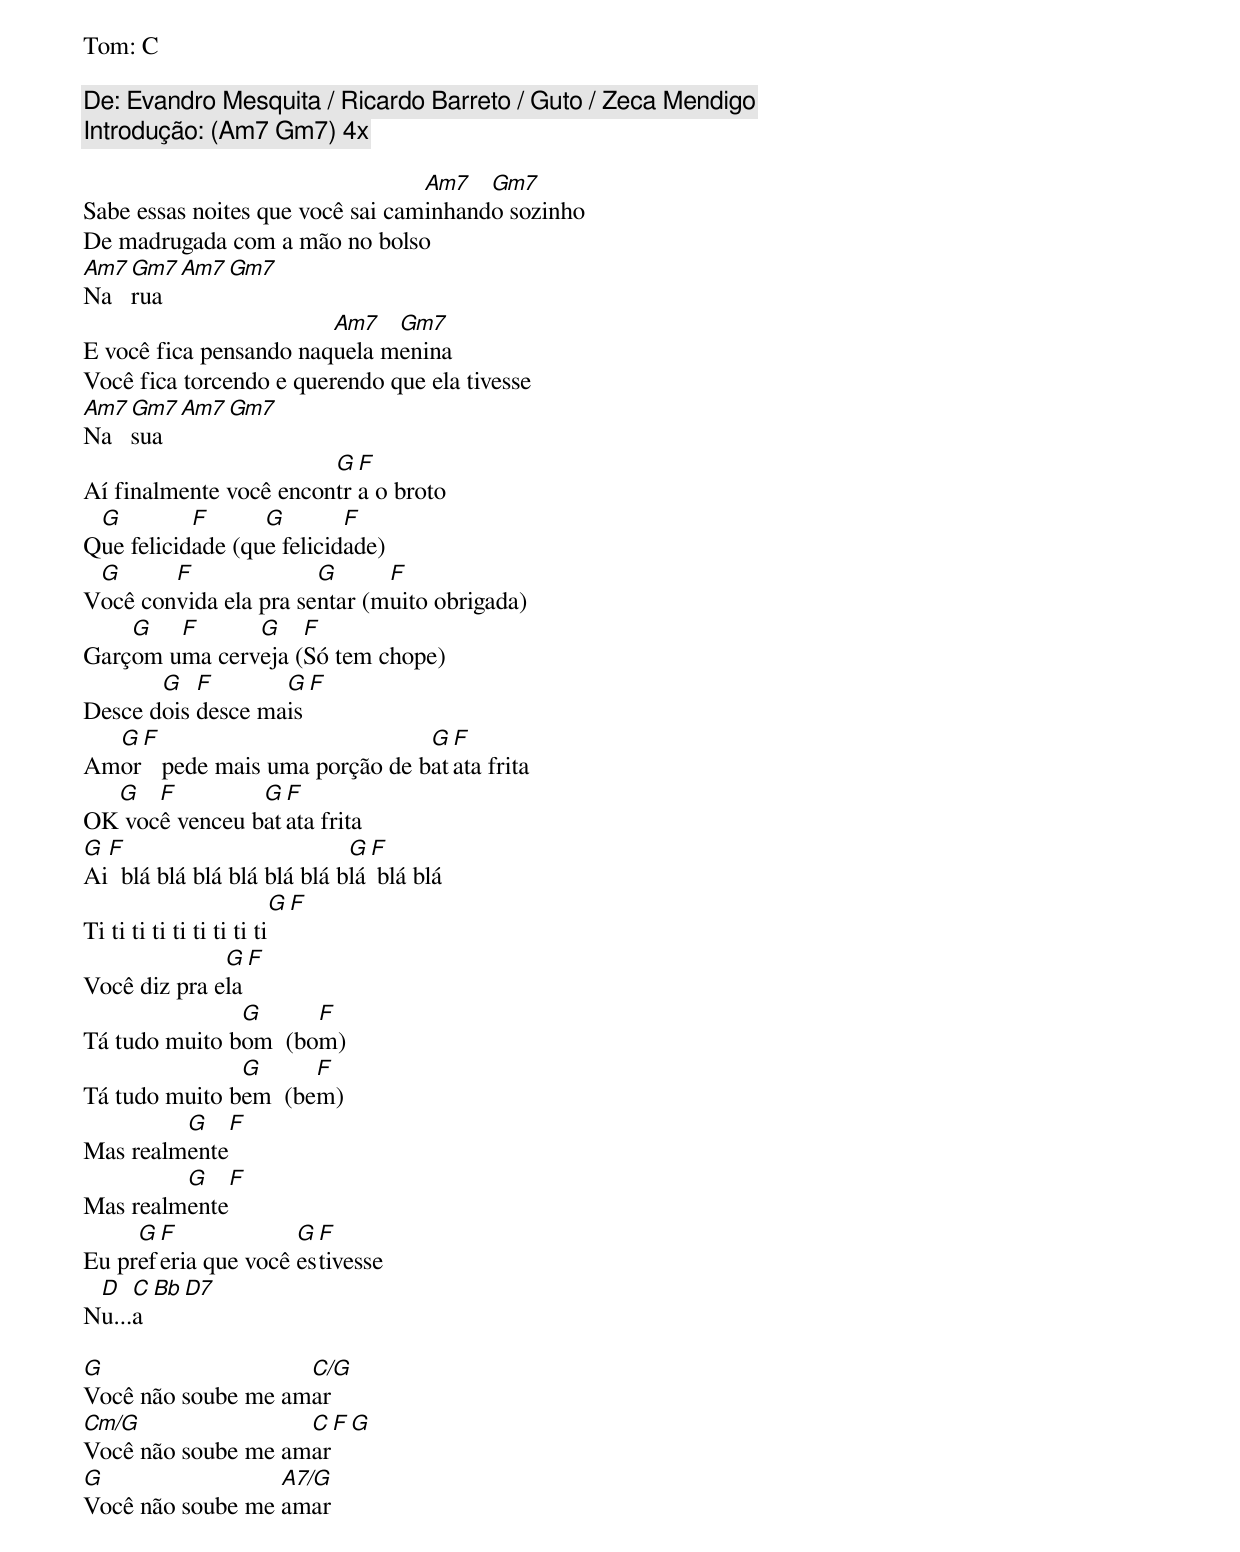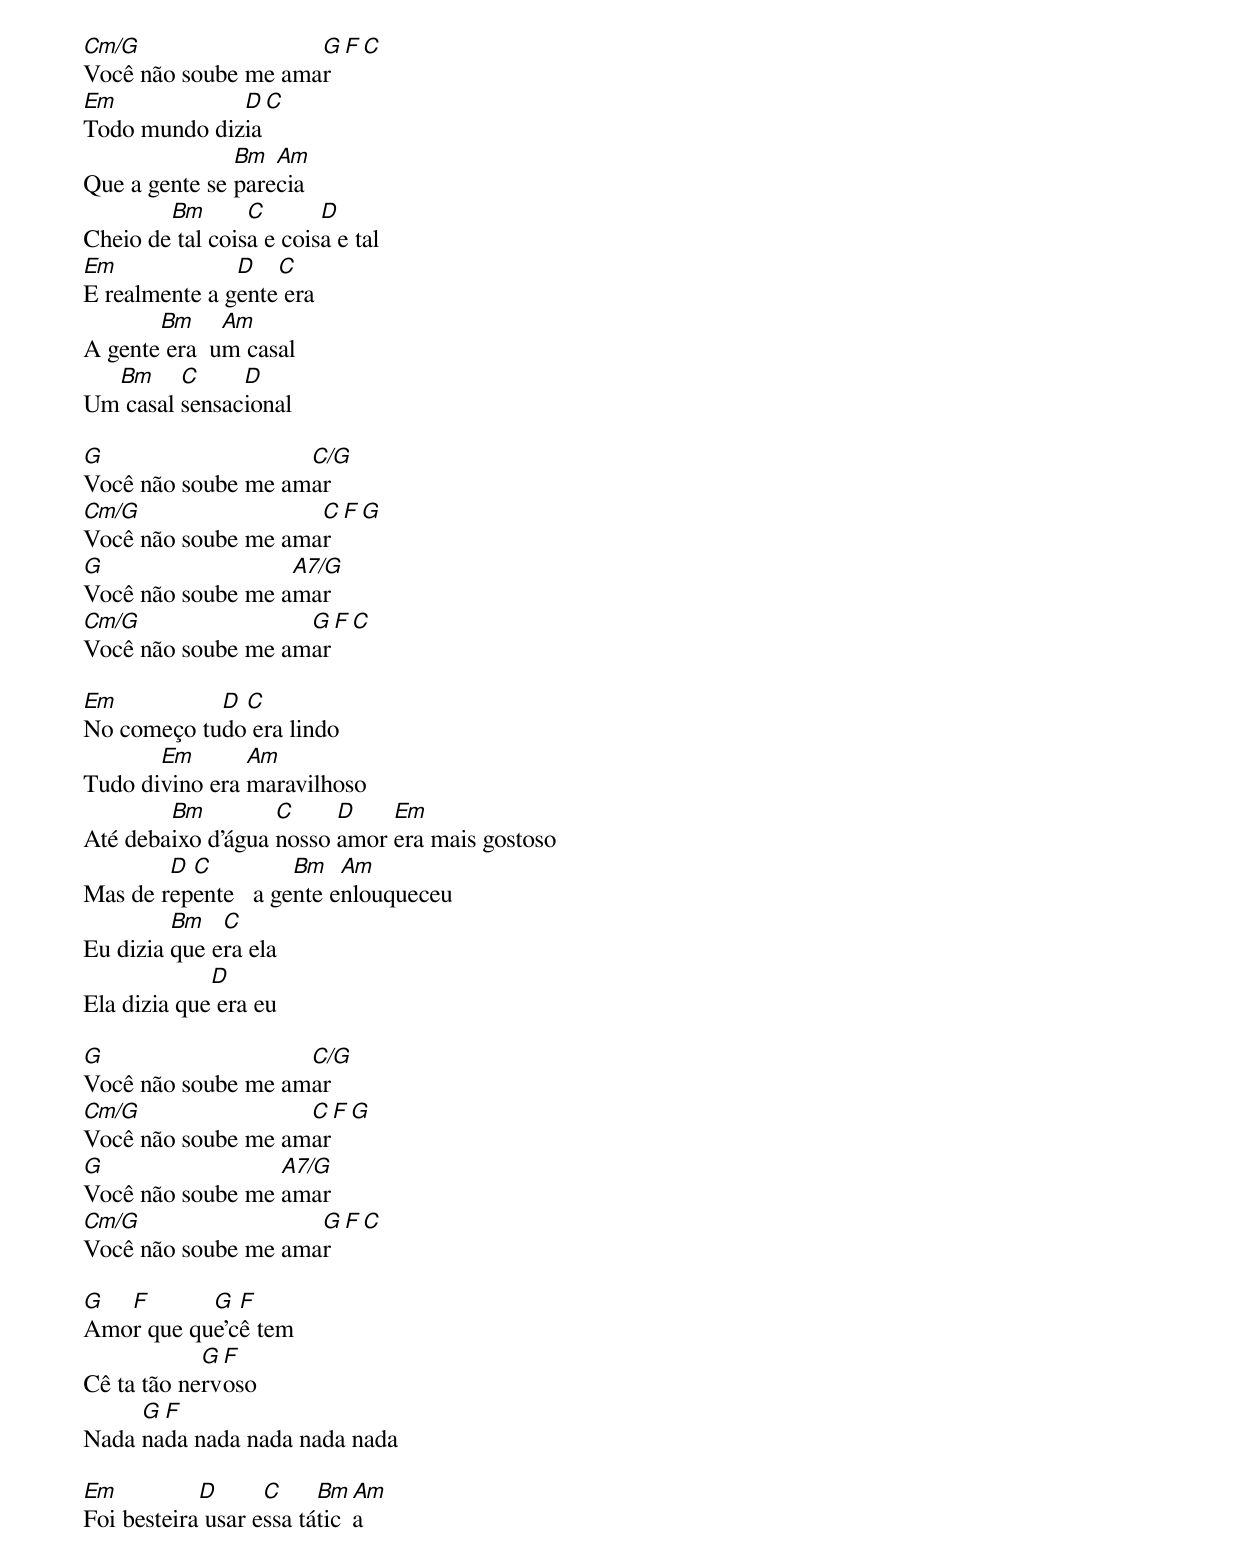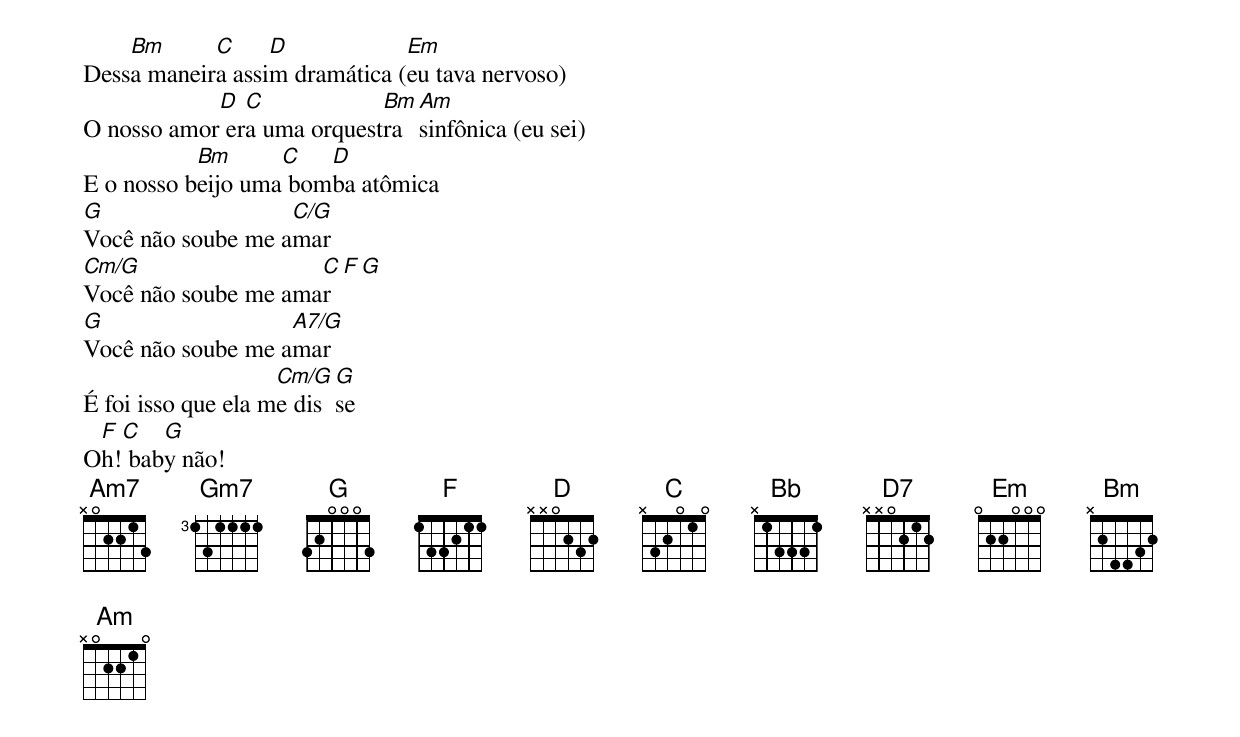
Tom: C

De: Evandro Mesquita / Ricardo Barreto / Guto / Zeca Mendigo
Introdução: (Am7 Gm7) 4x

                                  Am7   Gm7
Sabe essas noites que você sai caminhando sozinho
De madrugada com a mão no bolso
Am7 Gm7 Am7 Gm7
Na  rua
                        Am7   Gm7
E você fica pensando naquela menina
Você fica torcendo e querendo que ela tivesse
Am7 Gm7 Am7 Gm7
Na  sua
                        G F
Aí finalmente você encontra o broto
 G         F      G        F
Que felicidade (que felicidade)
 G      F              G      F
Você convida ela pra sentar (muito obrigada)
    G   F      G    F
Garçom uma cerveja (Só tem chope)
       G   F       G   F
Desce dois desce mais
  G F                           G F
Amor   pede mais uma porção de batata frita
  G   F         G F
OK você venceu batata frita
G F                          G F
Ai  blá blá blá blá blá blá blá blá blá
                          G F
Ti ti ti ti ti ti ti ti ti
              G F
Você diz pra ela
               G      F
Tá tudo muito bom  (bom)
               G      F
Tá tudo muito bem  (bem)
         G    F
Mas realmente
         G    F
Mas realmente
     G F             G F
Eu preferia que você estivesse
 D   C Bb D7
Nu...a

G                   C/G
Você não soube me amar
Cm/G                C  F G
Você não soube me amar
G                 A7/G
Você não soube me amar
Cm/G                 G  F C
Você não soube me amar
Em            D C
Todo mundo dizia
               Bm  Am
Que a gente se parecia
        Bm       C       D
Cheio de tal coisa e coisa e tal
Em             D   C
E realmente a gente era
       Bm     Am
A gente era  um casal
  Bm     C     D
Um casal sensacional

G                   C/G
Você não soube me amar
Cm/G                 C  F G
Você não soube me amar
G                  A7/G
Você não soube me amar
Cm/G                G  F C
Você não soube me amar

Em          D C
No começo tudo era lindo
       Em       Am
Tudo divino era maravilhoso
        Bm         C     D    Em
Até debaixo d'água nosso amor era mais gostoso
        D C          Bm   Am
Mas de repente   a gente enlouqueceu
         Bm   C
Eu dizia que era ela
             D
Ela dizia que era eu

G                   C/G
Você não soube me amar
Cm/G                C  F G
Você não soube me amar
G                 A7/G
Você não soube me amar
Cm/G                 G  F C
Você não soube me amar

G  F       G  F
Amor que que'cê tem
            G F
Cê ta tão nervoso
     G F
Nada nada nada nada nada nada

Em          D      C     Bm Am
Foi besteira usar essa tática
    Bm      C     D            Em
Dessa maneira assim dramática (eu tava nervoso)
            D  C            Bm Am
O nosso amor era uma orquestra sinfônica (eu sei)
           Bm      C   D
E o nosso beijo uma bomba atômica
G                  C/G
Você não soube me amar
Cm/G                 C  F G
Você não soube me amar
G                  A7/G
Você não soube me amar
                    Cm/G G
É foi isso que ela me disse
 F C   G
Oh! baby não!
